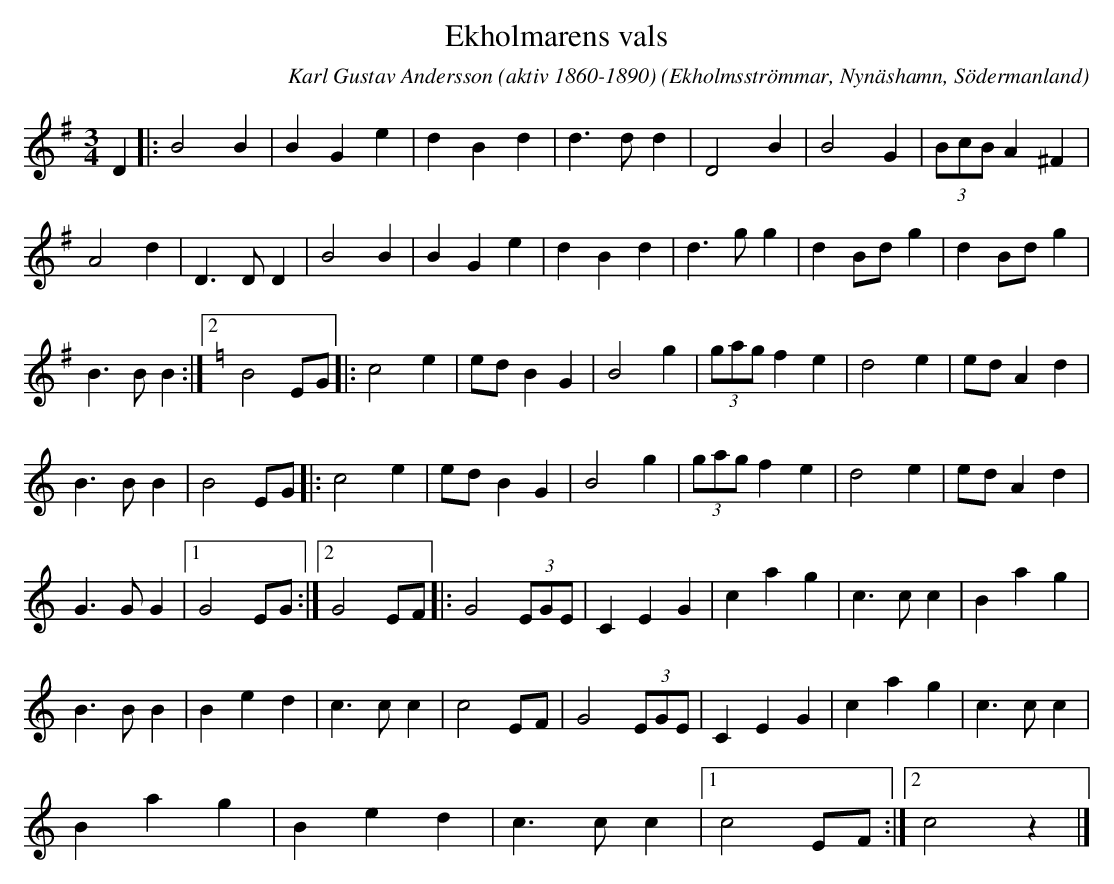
X:1
T:Ekholmarens vals
O:Ekholmsströmmar, Nynäshamn, Södermanland
C:Karl Gustav Andersson (aktiv 1860-1890)
M:3/4
L:1/8
K:G
D2 |: B4  B2 | B2 G2 e2 | d2 B2 d2 | d3 d  d2 | D4    B2 | B4   G2 | (3BcB A2 ^F2 |
      A4  d2 | D3D   D2 | B4    B2 | B2 G2 e2 | d2 B2 d2 | d3 g g2 | d2  Bd    g2 | d2 Bd g2 |
   1 B3B B2 :|2 [K: C] B4  EG |: c4  e2 | ed B2 G2 | B4  g2 | (3gag f2 e2 | d4  e2 | ed A2 d2 |
    B3  B B2 | B4    EG |: c4  e2 | ed  B2 G2 | B4    g2 | (3gag f2 e2 | d4  e2 | ed A2 d2 |
    G3  G G2 |1 G4  EG :|2 G4  EF |: G4 (3EGE | C2 E2 G2 | c2 a2 g2 | c3  c c2 | B2 a2 g2 |
    B3  B B2 | B2 e2 d2 | c3 c c2 | c4     EF | G4 (3EGE | C2 E2 G2 | c2 a2 g2 | c3  c c2 |
    B2 a2 g2 | B2 e2 d2 | c3 c c2 |1 c4   EF :|2 c4   z2|]
